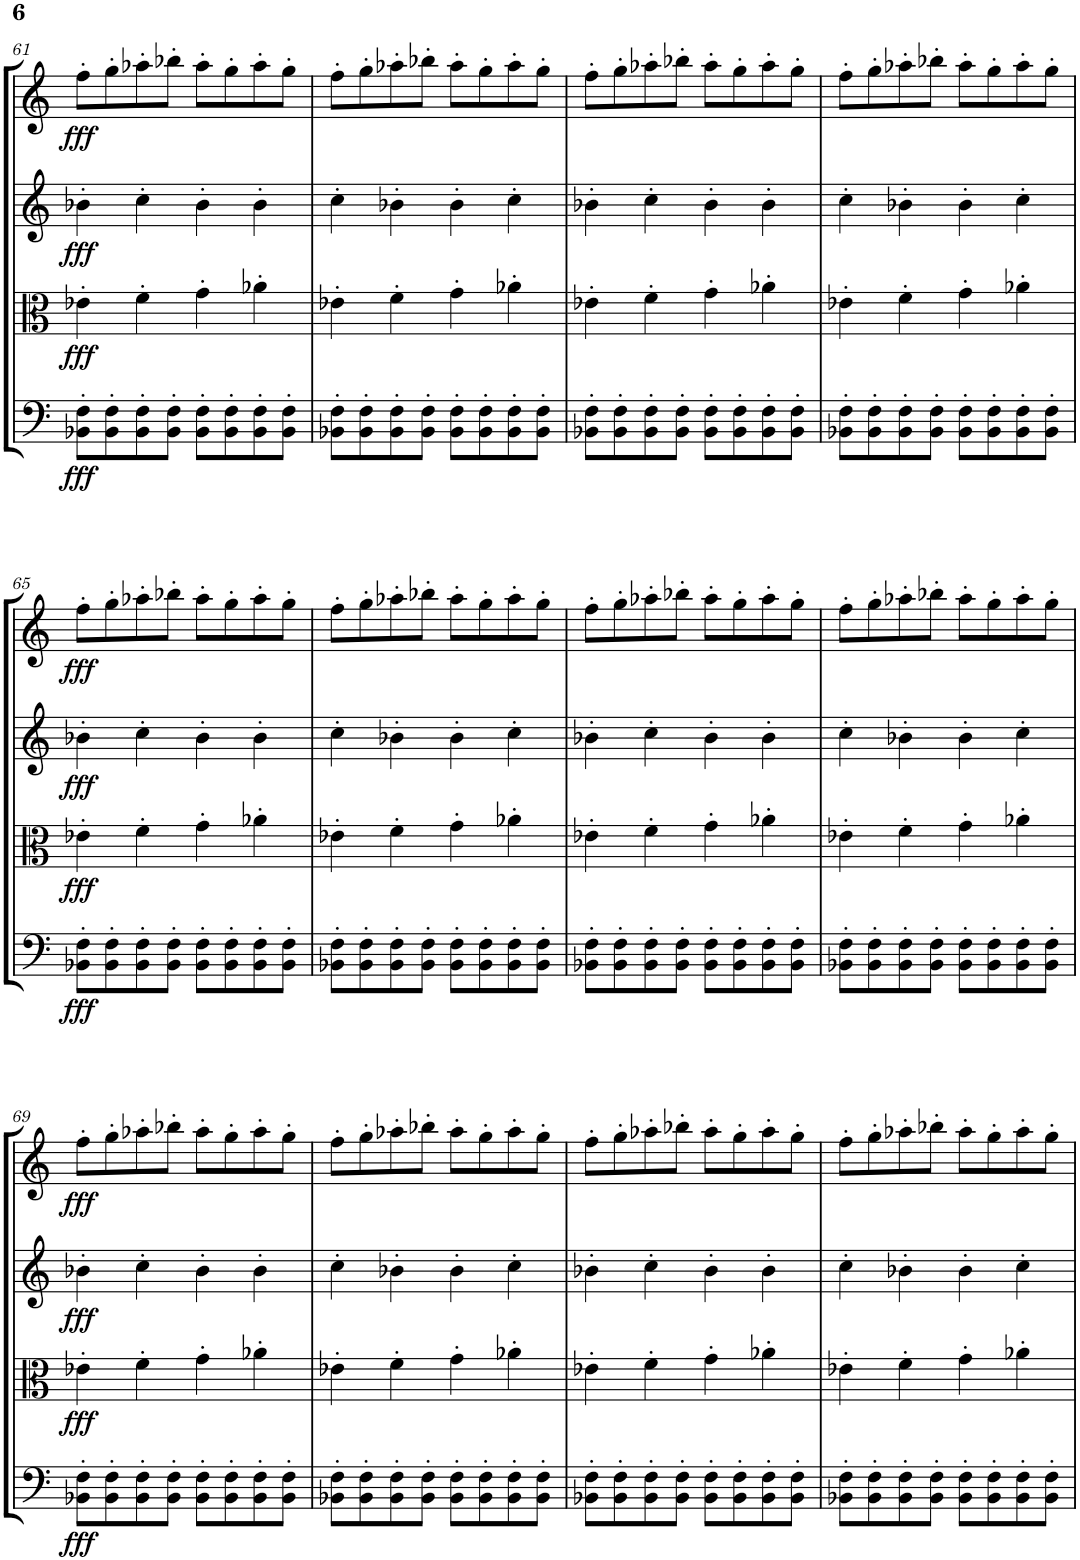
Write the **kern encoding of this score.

**kern	**dynam	**kern	**dynam	**kern	**dynam	**kern	**dynam
*part4	*part4	*part3	*part3	*part2	*part2	*part1	*part1
*staff4	*staff4	*staff3	*staff3	*staff2	*staff2	*staff1	*staff1
*I"Violoncello	*	*I"Viola	*	*I"Violin II	*	*I"Violin I	*
*I'Vc	*	*I'Vla	*	*I'Vln	*	*I'Vln	*
!!LO:PB:g=z
*clefF4	*	*clefC3	*	*clefG2	*	*clefG2	*
*k[]	*	*k[]	*	*k[]	*	*k[]	*
*M4/4	*	*M4/4	*	*M4/4	*	*M4/4	*
=61	=61	=61	=61	=61	=61	=61	=61
!	!LO:DY:b	!	!LO:DY:b	!	!LO:DY:b	!	!LO:DY:b
8BB-X\' 8F\'L	fff	4e-X'\	fff	4b-X'\	fff	8ff'\L	fff
8BB-\' 8F\'	.	.	.	.	.	8gg'\	.
8BB-\' 8F\'	.	4f'\	.	4cc'\	.	8aa-X'\	.
8BB-\' 8F\'J	.	.	.	.	.	8bb-X'\J	.
8BB-\' 8F\'L	.	4g'\	.	4b-'\	.	8aa-'\L	.
8BB-\' 8F\'	.	.	.	.	.	8gg'\	.
8BB-\' 8F\'	.	4a-X'\	.	4b-'\	.	8aa-'\	.
8BB-\' 8F\'J	.	.	.	.	.	8gg'\J	.
=62	=62	=62	=62	=62	=62	=62	=62
8BB-X\' 8F\'L	.	4e-X'\	.	4cc'\	.	8ff'\L	.
8BB-\' 8F\'	.	.	.	.	.	8gg'\	.
8BB-\' 8F\'	.	4f'\	.	4b-X'\	.	8aa-X'\	.
8BB-\' 8F\'J	.	.	.	.	.	8bb-X'\J	.
8BB-\' 8F\'L	.	4g'\	.	4b-'\	.	8aa-'\L	.
8BB-\' 8F\'	.	.	.	.	.	8gg'\	.
8BB-\' 8F\'	.	4a-X'\	.	4cc'\	.	8aa-'\	.
8BB-\' 8F\'J	.	.	.	.	.	8gg'\J	.
=63	=63	=63	=63	=63	=63	=63	=63
8BB-X\' 8F\'L	.	4e-X'\	.	4b-X'\	.	8ff'\L	.
8BB-\' 8F\'	.	.	.	.	.	8gg'\	.
8BB-\' 8F\'	.	4f'\	.	4cc'\	.	8aa-X'\	.
8BB-\' 8F\'J	.	.	.	.	.	8bb-X'\J	.
8BB-\' 8F\'L	.	4g'\	.	4b-'\	.	8aa-'\L	.
8BB-\' 8F\'	.	.	.	.	.	8gg'\	.
8BB-\' 8F\'	.	4a-X'\	.	4b-'\	.	8aa-'\	.
8BB-\' 8F\'J	.	.	.	.	.	8gg'\J	.
=64	=64	=64	=64	=64	=64	=64	=64
8BB-X\' 8F\'L	.	4e-X'\	.	4cc'\	.	8ff'\L	.
8BB-\' 8F\'	.	.	.	.	.	8gg'\	.
8BB-\' 8F\'	.	4f'\	.	4b-X'\	.	8aa-X'\	.
8BB-\' 8F\'J	.	.	.	.	.	8bb-X'\J	.
8BB-\' 8F\'L	.	4g'\	.	4b-'\	.	8aa-'\L	.
8BB-\' 8F\'	.	.	.	.	.	8gg'\	.
8BB-\' 8F\'	.	4a-X'\	.	4cc'\	.	8aa-'\	.
8BB-\' 8F\'J	.	.	.	.	.	8gg'\J	.
!!LO:LB:g=z
=65	=65	=65	=65	=65	=65	=65	=65
!	!LO:DY:b	!	!LO:DY:b	!	!LO:DY:b	!	!LO:DY:b
8BB-X\' 8F\'L	fff	4e-X'\	fff	4b-X'\	fff	8ff'\L	fff
8BB-\' 8F\'	.	.	.	.	.	8gg'\	.
8BB-\' 8F\'	.	4f'\	.	4cc'\	.	8aa-X'\	.
8BB-\' 8F\'J	.	.	.	.	.	8bb-X'\J	.
8BB-\' 8F\'L	.	4g'\	.	4b-'\	.	8aa-'\L	.
8BB-\' 8F\'	.	.	.	.	.	8gg'\	.
8BB-\' 8F\'	.	4a-X'\	.	4b-'\	.	8aa-'\	.
8BB-\' 8F\'J	.	.	.	.	.	8gg'\J	.
=66	=66	=66	=66	=66	=66	=66	=66
8BB-X\' 8F\'L	.	4e-X'\	.	4cc'\	.	8ff'\L	.
8BB-\' 8F\'	.	.	.	.	.	8gg'\	.
8BB-\' 8F\'	.	4f'\	.	4b-X'\	.	8aa-X'\	.
8BB-\' 8F\'J	.	.	.	.	.	8bb-X'\J	.
8BB-\' 8F\'L	.	4g'\	.	4b-'\	.	8aa-'\L	.
8BB-\' 8F\'	.	.	.	.	.	8gg'\	.
8BB-\' 8F\'	.	4a-X'\	.	4cc'\	.	8aa-'\	.
8BB-\' 8F\'J	.	.	.	.	.	8gg'\J	.
=67	=67	=67	=67	=67	=67	=67	=67
8BB-X\' 8F\'L	.	4e-X'\	.	4b-X'\	.	8ff'\L	.
8BB-\' 8F\'	.	.	.	.	.	8gg'\	.
8BB-\' 8F\'	.	4f'\	.	4cc'\	.	8aa-X'\	.
8BB-\' 8F\'J	.	.	.	.	.	8bb-X'\J	.
8BB-\' 8F\'L	.	4g'\	.	4b-'\	.	8aa-'\L	.
8BB-\' 8F\'	.	.	.	.	.	8gg'\	.
8BB-\' 8F\'	.	4a-X'\	.	4b-'\	.	8aa-'\	.
8BB-\' 8F\'J	.	.	.	.	.	8gg'\J	.
=68	=68	=68	=68	=68	=68	=68	=68
8BB-X\' 8F\'L	.	4e-X'\	.	4cc'\	.	8ff'\L	.
8BB-\' 8F\'	.	.	.	.	.	8gg'\	.
8BB-\' 8F\'	.	4f'\	.	4b-X'\	.	8aa-X'\	.
8BB-\' 8F\'J	.	.	.	.	.	8bb-X'\J	.
8BB-\' 8F\'L	.	4g'\	.	4b-'\	.	8aa-'\L	.
8BB-\' 8F\'	.	.	.	.	.	8gg'\	.
8BB-\' 8F\'	.	4a-X'\	.	4cc'\	.	8aa-'\	.
8BB-\' 8F\'J	.	.	.	.	.	8gg'\J	.
!!LO:LB:g=z
=69	=69	=69	=69	=69	=69	=69	=69
!	!LO:DY:b	!	!LO:DY:b	!	!LO:DY:b	!	!LO:DY:b
8BB-X\' 8F\'L	fff	4e-X'\	fff	4b-X'\	fff	8ff'\L	fff
8BB-\' 8F\'	.	.	.	.	.	8gg'\	.
8BB-\' 8F\'	.	4f'\	.	4cc'\	.	8aa-X'\	.
8BB-\' 8F\'J	.	.	.	.	.	8bb-X'\J	.
8BB-\' 8F\'L	.	4g'\	.	4b-'\	.	8aa-'\L	.
8BB-\' 8F\'	.	.	.	.	.	8gg'\	.
8BB-\' 8F\'	.	4a-X'\	.	4b-'\	.	8aa-'\	.
8BB-\' 8F\'J	.	.	.	.	.	8gg'\J	.
=70	=70	=70	=70	=70	=70	=70	=70
8BB-X\' 8F\'L	.	4e-X'\	.	4cc'\	.	8ff'\L	.
8BB-\' 8F\'	.	.	.	.	.	8gg'\	.
8BB-\' 8F\'	.	4f'\	.	4b-X'\	.	8aa-X'\	.
8BB-\' 8F\'J	.	.	.	.	.	8bb-X'\J	.
8BB-\' 8F\'L	.	4g'\	.	4b-'\	.	8aa-'\L	.
8BB-\' 8F\'	.	.	.	.	.	8gg'\	.
8BB-\' 8F\'	.	4a-X'\	.	4cc'\	.	8aa-'\	.
8BB-\' 8F\'J	.	.	.	.	.	8gg'\J	.
=71	=71	=71	=71	=71	=71	=71	=71
8BB-X\' 8F\'L	.	4e-X'\	.	4b-X'\	.	8ff'\L	.
8BB-\' 8F\'	.	.	.	.	.	8gg'\	.
8BB-\' 8F\'	.	4f'\	.	4cc'\	.	8aa-X'\	.
8BB-\' 8F\'J	.	.	.	.	.	8bb-X'\J	.
8BB-\' 8F\'L	.	4g'\	.	4b-'\	.	8aa-'\L	.
8BB-\' 8F\'	.	.	.	.	.	8gg'\	.
8BB-\' 8F\'	.	4a-X'\	.	4b-'\	.	8aa-'\	.
8BB-\' 8F\'J	.	.	.	.	.	8gg'\J	.
=72	=72	=72	=72	=72	=72	=72	=72
8BB-X\' 8F\'L	.	4e-X'\	.	4cc'\	.	8ff'\L	.
8BB-\' 8F\'	.	.	.	.	.	8gg'\	.
8BB-\' 8F\'	.	4f'\	.	4b-X'\	.	8aa-X'\	.
8BB-\' 8F\'J	.	.	.	.	.	8bb-X'\J	.
8BB-\' 8F\'L	.	4g'\	.	4b-'\	.	8aa-'\L	.
8BB-\' 8F\'	.	.	.	.	.	8gg'\	.
8BB-\' 8F\'	.	4a-X'\	.	4cc'\	.	8aa-'\	.
8BB-\' 8F\'J	.	.	.	.	.	8gg'\J	.
=	=	=	=	=	=	=	=
*-	*-	*-	*-	*-	*-	*-	*-
